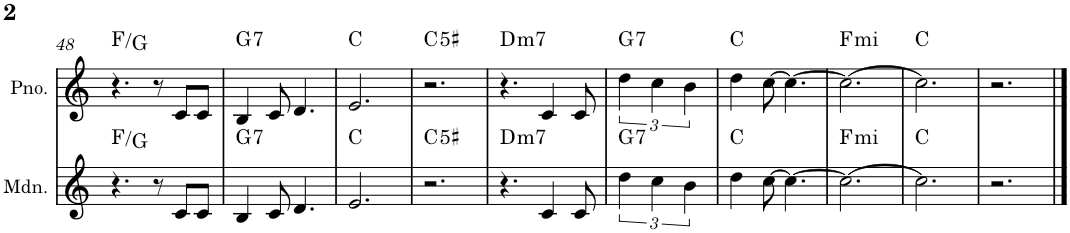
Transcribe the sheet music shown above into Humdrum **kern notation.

**kern	**harte	**kern	**harte
*part2	*part2	*part1	*part1
*staff2	*	*staff1	*
*I"Mandoline	*	*I"Piano	*
*I'Mdn.	*	*I'Pno.	*
!!LO:PB:g=z
*clefG2	*	*clefG2	*
*k[]	*	*k[]	*
*M6/8	*	*M6/8	*
=48	=48	=48	=48
4.r	F:maj/2	4.r	F:maj/2
8r	.	8r	.
8c/L	.	8c/L	.
8c/J	.	8c/J	.
=49	=49	=49	=49
!	!LO:H:kt=7	!	!LO:H:kt=7
4B/	G:7	4B/	G:7
8c/	.	8c/	.
4.d/	.	4.d/	.
=50	=50	=50	=50
2.e/	C:maj	2.e/	C:maj
=51	=51	=51	=51
2.r	C:(3,#5)	2.r	C:(3,#5)
=52	=52	=52	=52
!	!LO:H:kt=m7	!	!LO:H:kt=m7
4.r	D:min7	4.r	D:min7
4c/	.	4c/	.
8c/	.	8c/	.
=53	=53	=53	=53
!	!LO:H:kt=7	!	!LO:H:kt=7
4dd\	G:7	4dd\	G:7
4cc\	.	4cc\	.
4b\	.	4b\	.
=54	=54	=54	=54
4dd\	C:maj	4dd\	C:maj
[8cc\	.	[8cc\	.
4.cc\_	.	4.cc\_	.
=55	=55	=55	=55
!	!LO:H:kt=mi	!	!LO:H:kt=mi
2.cc\_	F:min	2.cc\_	F:min
=56	=56	=56	=56
2.cc\]	C:maj	2.cc\]	C:maj
=57	=57	=57	=57
2.r	.	2.r	.
==	==	==	==
*-	*-	*-	*-
